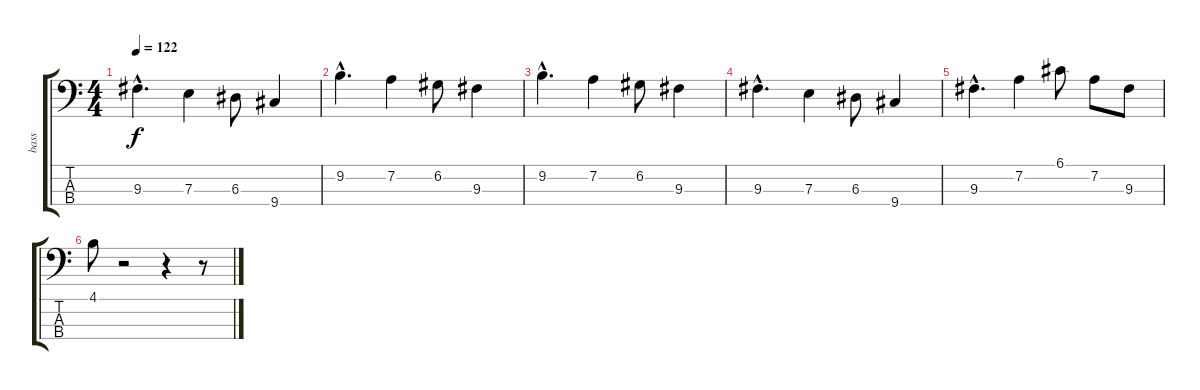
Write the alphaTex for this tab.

\track ("bass" "bass") {instrument acousticbass}
\staff {score tabs}
\tuning (G2 D2 A1 E1) {hide}
\ts (4 4)
\tempo 122
\clef f4
\ks c
9.3{hac}.4{d dy f} 7.3.4 6.3.8 9.4.4 |
9.2{hac}.4{d} 7.2.4 6.2.8 9.3.4 |
9.2{hac}.4{d} 7.2.4 6.2.8 9.3.4 |
9.3{hac}.4{d} 7.3.4 6.3.8 9.4.4 |
9.3{hac}.4{d} 7.2.4 6.1.8 7.2.8 9.3.8 |
4.1.8 r.2 r.4 r.8
